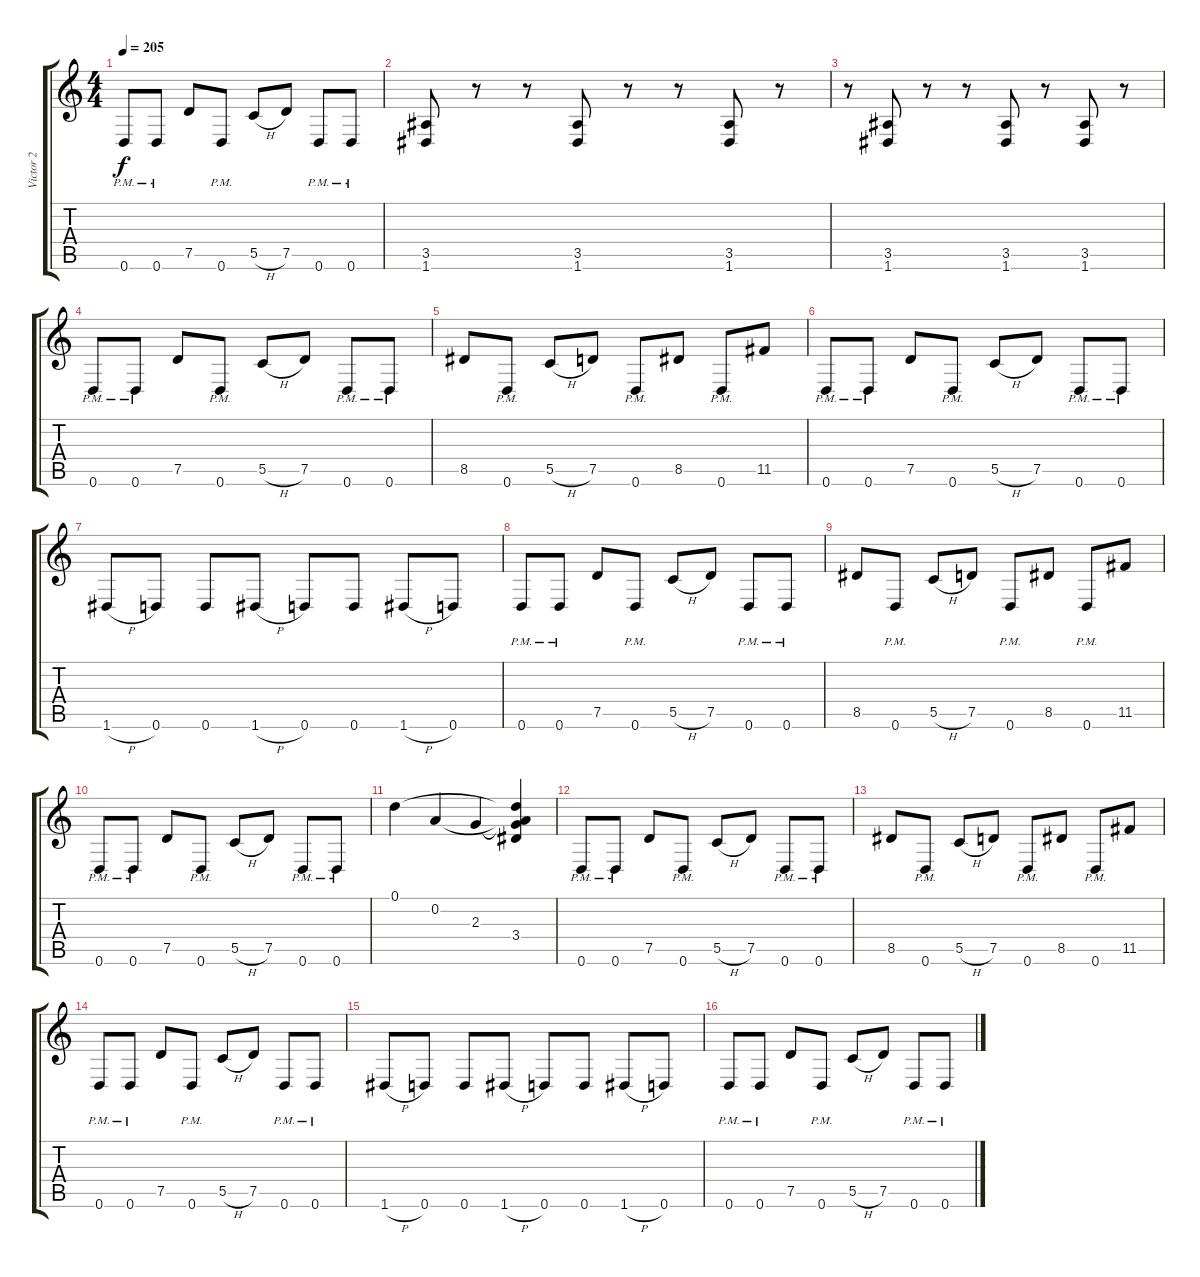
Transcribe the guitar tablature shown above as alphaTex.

\track ("Victor 2" "Victor 2") {instrument distortionguitar}
\staff {score tabs}
\tuning (D4 A3 F3 C3 G2 D2) {hide}
\ts (4 4)
\tempo 205
\clef g2
\ks c
0.6{pm}.8{dy f} 0.6{pm}.8 7.5.8 0.6{pm}.8 5.5{h}.8 7.5.8 0.6{pm}.8 0.6{pm}.8 |
(3.5 1.6).8 r.8 r.8 (3.5 1.6).8 r.8 r.8 (3.5 1.6).8 r.8 |
r.8 (3.5 1.6).8 r.8 r.8 (3.5 1.6).8 r.8 (3.5 1.6).8 r.8 |
0.6{pm}.8 0.6{pm}.8 7.5.8 0.6{pm}.8 5.5{h}.8 7.5.8 0.6{pm}.8 0.6{pm}.8 |
8.5.8 0.6{pm}.8 5.5{h}.8 7.5.8 0.6{pm}.8 8.5.8 0.6{pm}.8 11.5.8 |
0.6{pm}.8 0.6{pm}.8 7.5.8 0.6{pm}.8 5.5{h}.8 7.5.8 0.6{pm}.8 0.6{pm}.8 |
1.6{h}.8 0.6.8 0.6.8 1.6{h}.8 0.6.8 0.6.8 1.6{h}.8 0.6.8 |
0.6{pm}.8 0.6{pm}.8 7.5.8 0.6{pm}.8 5.5{h}.8 7.5.8 0.6{pm}.8 0.6{pm}.8 |
8.5.8 0.6{pm}.8 5.5{h}.8 7.5.8 0.6{pm}.8 8.5.8 0.6{pm}.8 11.5.8 |
0.6{pm}.8 0.6{pm}.8 7.5.8 0.6{pm}.8 5.5{h}.8 7.5.8 0.6{pm}.8 0.6{pm}.8 |
0.1.4 0.2.4 2.3.4 (0.1{t} 0.2{t} 2.3{t} 3.4).4 |
0.6{pm}.8 0.6{pm}.8 7.5.8 0.6{pm}.8 5.5{h}.8 7.5.8 0.6{pm}.8 0.6{pm}.8 |
8.5.8 0.6{pm}.8 5.5{h}.8 7.5.8 0.6{pm}.8 8.5.8 0.6{pm}.8 11.5.8 |
0.6{pm}.8 0.6{pm}.8 7.5.8 0.6{pm}.8 5.5{h}.8 7.5.8 0.6{pm}.8 0.6{pm}.8 |
1.6{h}.8 0.6.8 0.6.8 1.6{h}.8 0.6.8 0.6.8 1.6{h}.8 0.6.8 |
0.6{pm}.8 0.6{pm}.8 7.5.8 0.6{pm}.8 5.5{h}.8 7.5.8 0.6{pm}.8 0.6{pm}.8
